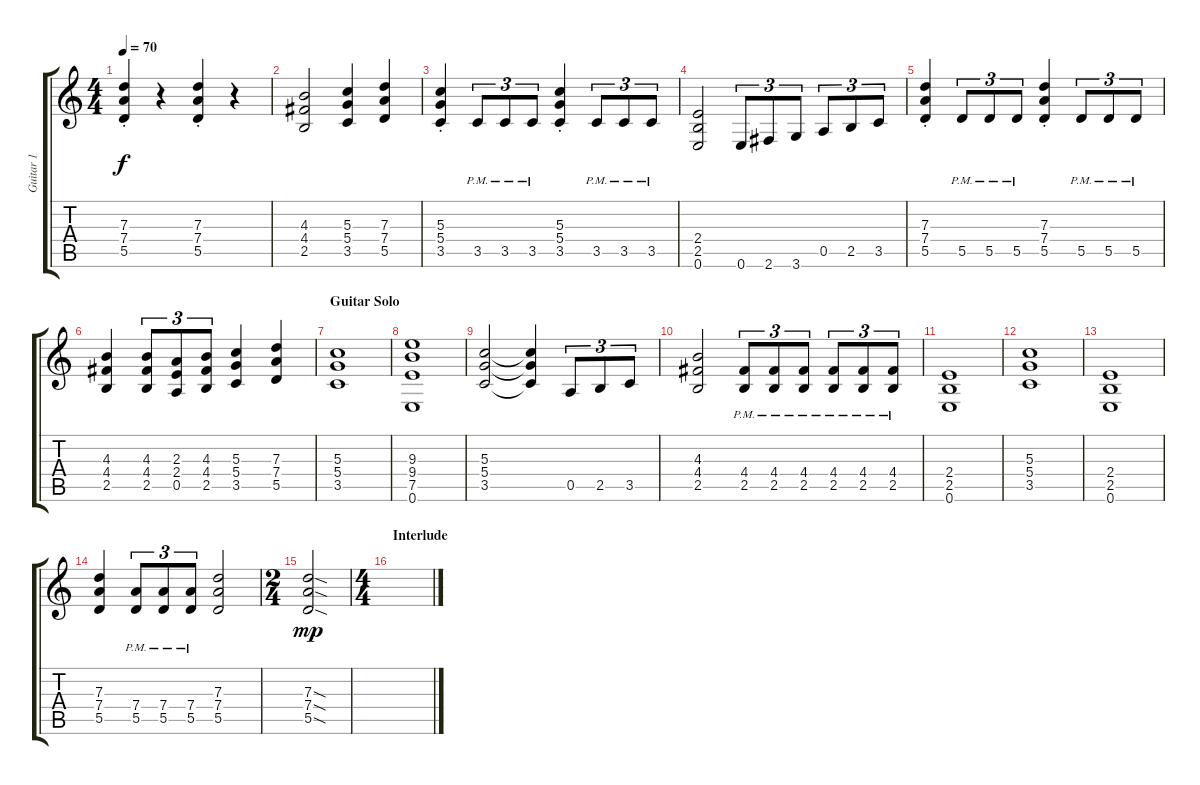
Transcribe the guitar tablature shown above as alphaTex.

\track ("Guitar 1" "Guitar 1") {instrument distortionguitar}
\staff {score tabs}
\tuning (E4 B3 G3 D3 A2 E2) {hide}
\ts (4 4)
\tempo 70
\clef g2
\ks c
(7.3{st} 7.4{st} 5.5{st}).4{dy f} r.4 (7.3{st} 7.4{st} 5.5{st}).4 r.4 |
(4.3 4.4 2.5).2 (5.3 5.4 3.5).4 (7.3 7.4 5.5).4 |
(5.3{st} 5.4{st} 3.5{st}).4 3.5{pm}.8{tu (3 2)} 3.5{pm}.8{tu (3 2)} 3.5{pm}.8{tu (3 2)} (5.3{st} 5.4{st} 3.5{st}).4 3.5{pm}.8{tu (3 2)} 3.5{pm}.8{tu (3 2)} 3.5{pm}.8{tu (3 2)} |
(2.4 2.5 0.6).2 0.6.8{tu (3 2)} 2.6.8{tu (3 2)} 3.6.8{tu (3 2)} 0.5.8{tu (3 2)} 2.5.8{tu (3 2)} 3.5.8{tu (3 2)} |
(7.3{st} 7.4{st} 5.5{st}).4 5.5{pm}.8{tu (3 2)} 5.5{pm}.8{tu (3 2)} 5.5{pm}.8{tu (3 2)} (7.3{st} 7.4{st} 5.5{st}).4 5.5{pm}.8{tu (3 2)} 5.5{pm}.8{tu (3 2)} 5.5{pm}.8{tu (3 2)} |
(4.3 4.4 2.5).4 (4.3 4.4 2.5).8{tu (3 2)} (2.3 2.4 0.5).8{tu (3 2)} (4.3 4.4 2.5).8{tu (3 2)} (5.3 5.4 3.5).4 (7.3 7.4 5.5).4 |
\section ("" "Guitar Solo")
(5.3 5.4 3.5).1 |
(9.3 9.4 7.5 0.6).1 |
(5.3 5.4 3.5).2 (5.3{t} 5.4{t} 3.5{t}).4 0.5.8{tu (3 2)} 2.5.8{tu (3 2)} 3.5.8{tu (3 2)} |
(4.3 4.4 2.5).2 (4.4{pm} 2.5{pm}).8{tu (3 2)} (4.4{pm} 2.5{pm}).8{tu (3 2)} (4.4{pm} 2.5{pm}).8{tu (3 2)} (4.4{pm} 2.5{pm}).8{tu (3 2)} (4.4{pm} 2.5{pm}).8{tu (3 2)} (4.4{pm} 2.5{pm}).8{tu (3 2)} |
(2.4 2.5 0.6).1 |
(5.3 5.4 3.5).1 |
(2.4 2.5 0.6).1 |
(7.3 7.4 5.5).4 (7.4{pm} 5.5{pm}).8{tu (3 2)} (7.4{pm} 5.5{pm}).8{tu (3 2)} (7.4{pm} 5.5{pm}).8{tu (3 2)} (7.3 7.4 5.5).2 |
\ts (2 4)
(7.3{sod} 7.4{sod} 5.5{sod}).2{dy mp} |
\ts (4 4)
\section ("" "Interlude")
